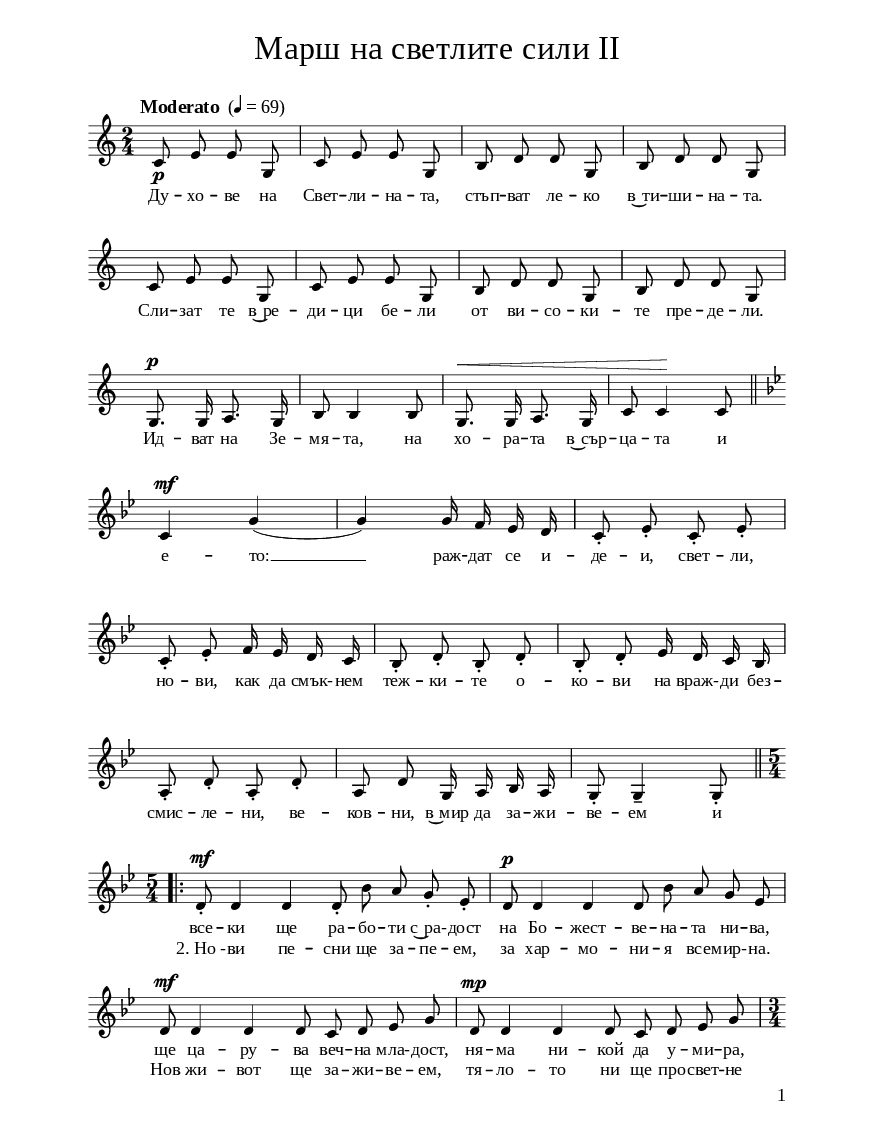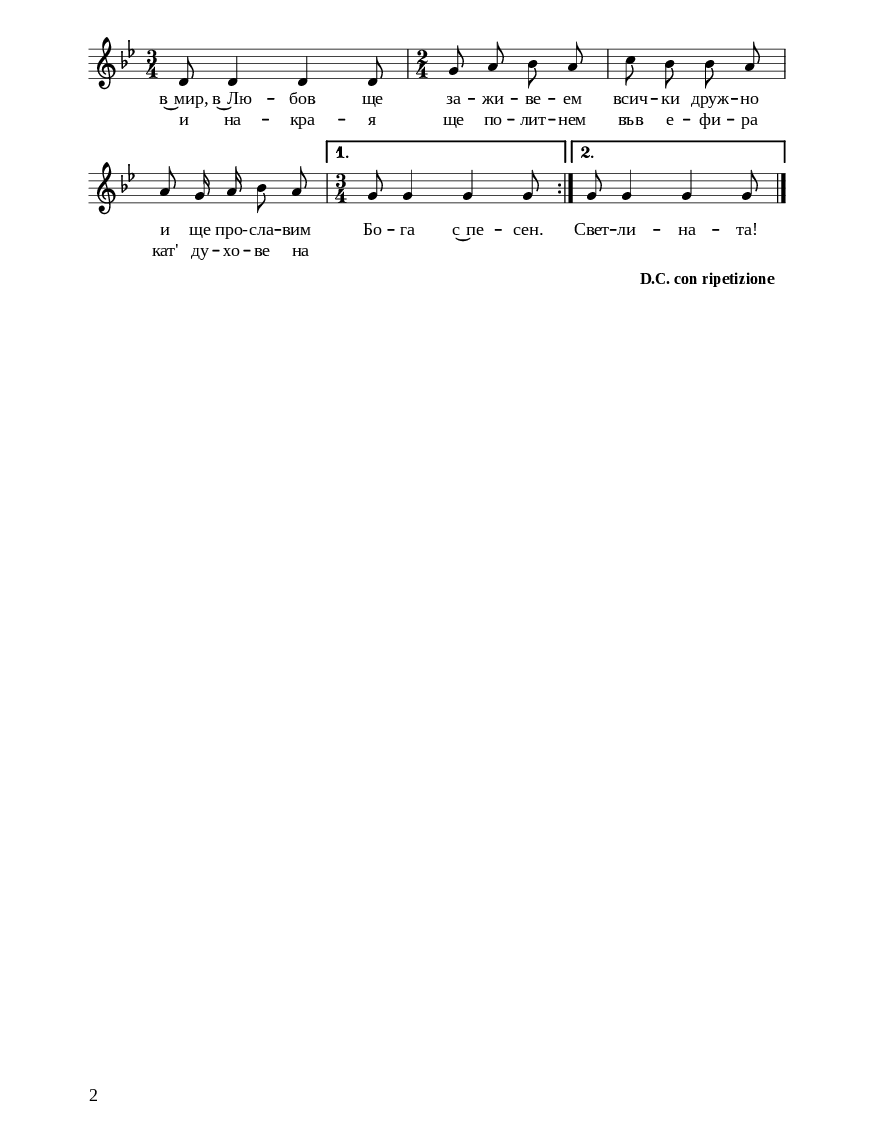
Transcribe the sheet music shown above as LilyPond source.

\version "2.24.2"

% include paper part and global functions
\include "include/globals.ily"

\bookpart {
  \label #'ref254
  \tocItem \markup "Марш на светлите сили II"
  \include "include/bookpart-paper.ily"
  \score {
    \include "include/score-layout.ily"

    \new Voice \relative c' {
      \clef treble
      \key c \major
      \time 2/4
      \tempoFunc "Moderato " 4 "69"

      \autoBeamOff


      c8 \p e e g, | c8 e e g, | b d d g, | b d d g, | \break

      c8 e e g, |c8 e e g, | b d d g, |  b d d g, | \break

      g8.^\p g16 a8. g16 | b8 b4 b8 | g8.^\< g16 a8. g16 |  c8 c4  \! c8 | \bar "||" \break

      \key g \minor  c4^\mf  g'4 (g4) g16 f es d |  c8\staccato es\staccato c\staccato es\staccato |\break

      c\staccato es\staccato f16 es d c | bes8\staccato d\staccato bes\staccato d\staccato | bes\staccato d\staccato es16 d c bes | a8\staccato d\staccato a\staccato d\staccato | a d g,16 a bes a | g8\staccato g4-- g8\staccato | \break

      \bar ".|:-||"  \repeat volta 2 {

        \time 5/4 d'8\staccato^\mf d4 d4 d8\staccato bes'8 a g\staccato es\staccato |

        d8^\p  d4 d4 d8 bes'8 a8 g es | \break

        d8^\mf  d4  d4 d8 c d es g |

        d^\mp  d4 d4 d8 c8 d8 es g |

        \time 3/4 d8 d4 d4 d8 | \time 2/4 g8 a bes a |c bes bes a | \break

        a g16 a bes8 a8 |
        \time 3/4
      }

      \alternative {
        { g8 g4 g4 g8}
        { g8 g4 g4 g8\bar "|." }
      }


    }

    \addlyrics {
      Ду -- хо -- ве на Свет -- ли -- на -- та, стъп -- ват ле -- ко в~ти -- ши -- на -- та.

      Сли --  зат те в~ре -- ди -- ци бе -- ли от ви -- со -- ки -- те пре -- де -- ли.

      Ид  -- ват на Зе -- мя -- та, на хо -- ра -- та в~сър -- ца -- та

      и е -- то: __ раж -- дат се и -- де -- и, свет --  ли, но -- ви,

      как да "смък-" -- нем теж -- ки -- те о -- ко -- ви на

      "враж-" -- ди без -- смис -- ле -- ни, ве -- ков -- ни, в~мир да за -- жи -- ве -- ем



      и все -- ки ще ра -- бо -- ти "с~ра-" -- дост на Бо -- жест -- ве -- на -- та ни -- ва,

      ще ца -- ру -- ва веч -- на "мла-" -- дост, ня -- ма ни -- кой да у -- ми -- ра,

      в~мир, в~Лю -- бов ще за -- жи -- ве -- ем

      всич -- ки друж -- но и ще "про-" -- сла -- вим Бо -- га с~пе -- сен. Свет -- ли -- на -- та!

    }

    \addlyrics {
      " " " " " " " " " " " " " " " "

      " " " " " " " " " " " " " " " "

      " " " " " " " " " " " " " " " " " "

      " " " " " " " " " " " " " " " " " " " " " " " " " " " "

      " " " " " " " " " " " " " " " " " "    " " " " " " " " " " " " " " " " " " " " " " " " " " " "

      " " " " " " " " " " " " " " " " " "    " " " " " " " " " " " " " " " " " " " " " " " " " " " "

      "2. Но -"   -- ви пе -- сни ще за -- пе -- ем, за хар -- мо -- ни -- я все -- "мир-" -- на.

      Нов жи -- вот ще за -- жи -- ве -- ем, тя -- ло -- то ни ще про -- свет -- не

      и на -- кра -- я ще по -- лит -- нем във е -- фи -- ра кат' ду -- хо -- ве на


      " " " " " " " " " " " " " " " " " "

      " " " " " " " " " " " " " " " " " "
    }

    \header {
      title = \titleFunc "Марш на светлите сили II" "Marš na svetlite sili II"
    }

    \midi{}

  } % score

  \markup \dc-one "D.C. con ripetizione"



} % bookpart

% Più mosso
%
